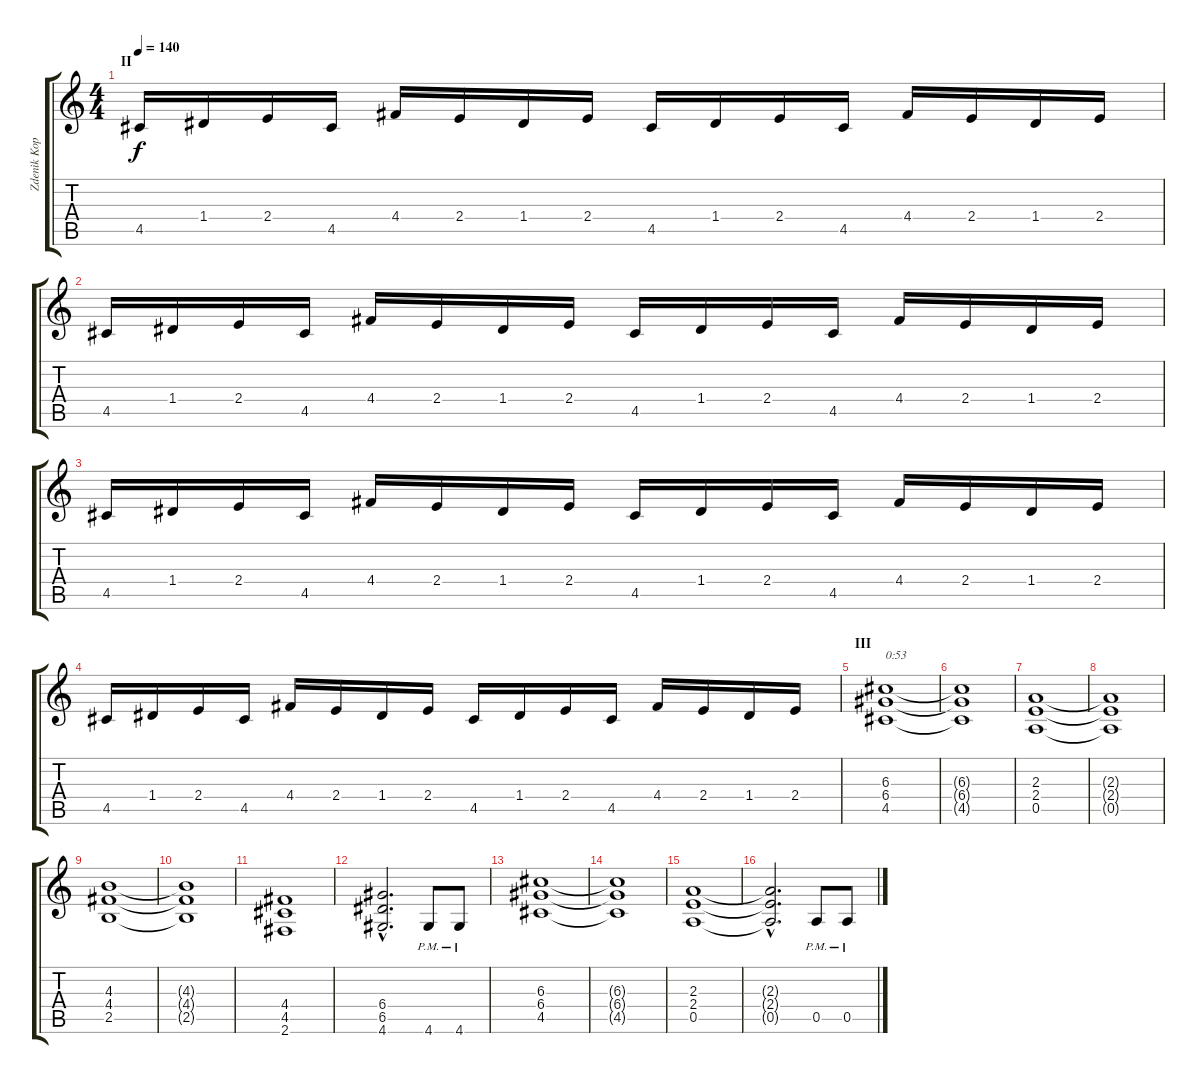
\track ("Zdenìk Kopeèek" "Zdenìk Kop") {instrument distortionguitar}
\staff {score tabs}
\tuning (E4 B3 G3 D3 A2 E2) {hide}
\ts (4 4)
\section ("" "II")
\tempo 140
\clef g2
\ks c
4.5.16{dy f} 1.4.16 2.4.16 4.5.16 4.4.16 2.4.16 1.4.16 2.4.16 4.5.16 1.4.16 2.4.16 4.5.16 4.4.16 2.4.16 1.4.16 2.4.16 |
4.5.16 1.4.16 2.4.16 4.5.16 4.4.16 2.4.16 1.4.16 2.4.16 4.5.16 1.4.16 2.4.16 4.5.16 4.4.16 2.4.16 1.4.16 2.4.16 |
4.5.16 1.4.16 2.4.16 4.5.16 4.4.16 2.4.16 1.4.16 2.4.16 4.5.16 1.4.16 2.4.16 4.5.16 4.4.16 2.4.16 1.4.16 2.4.16 |
4.5.16 1.4.16 2.4.16 4.5.16 4.4.16 2.4.16 1.4.16 2.4.16 4.5.16 1.4.16 2.4.16 4.5.16 4.4.16 2.4.16 1.4.16 2.4.16 |
\section ("" "III")
(6.3 6.4 4.5).1{txt "0:53"} |
(6.3{t} 6.4{t} 4.5{t}).1 |
(2.3 2.4 0.5).1 |
(2.3{t} 2.4{t} 0.5{t}).1 |
(4.3 4.4 2.5).1 |
(4.3{t} 4.4{t} 2.5{t}).1 |
(4.4 4.5 2.6).1 |
(6.4{hac} 6.5{hac} 4.6{hac}).2{d} 4.6{pm}.8 4.6{pm}.8 |
(6.3 6.4 4.5).1 |
(6.3{t} 6.4{t} 4.5{t}).1 |
(2.3 2.4 0.5).1 |
(2.3{hac t} 2.4{hac t} 0.5{hac t}).2{d} 0.5{pm}.8 0.5{pm}.8
